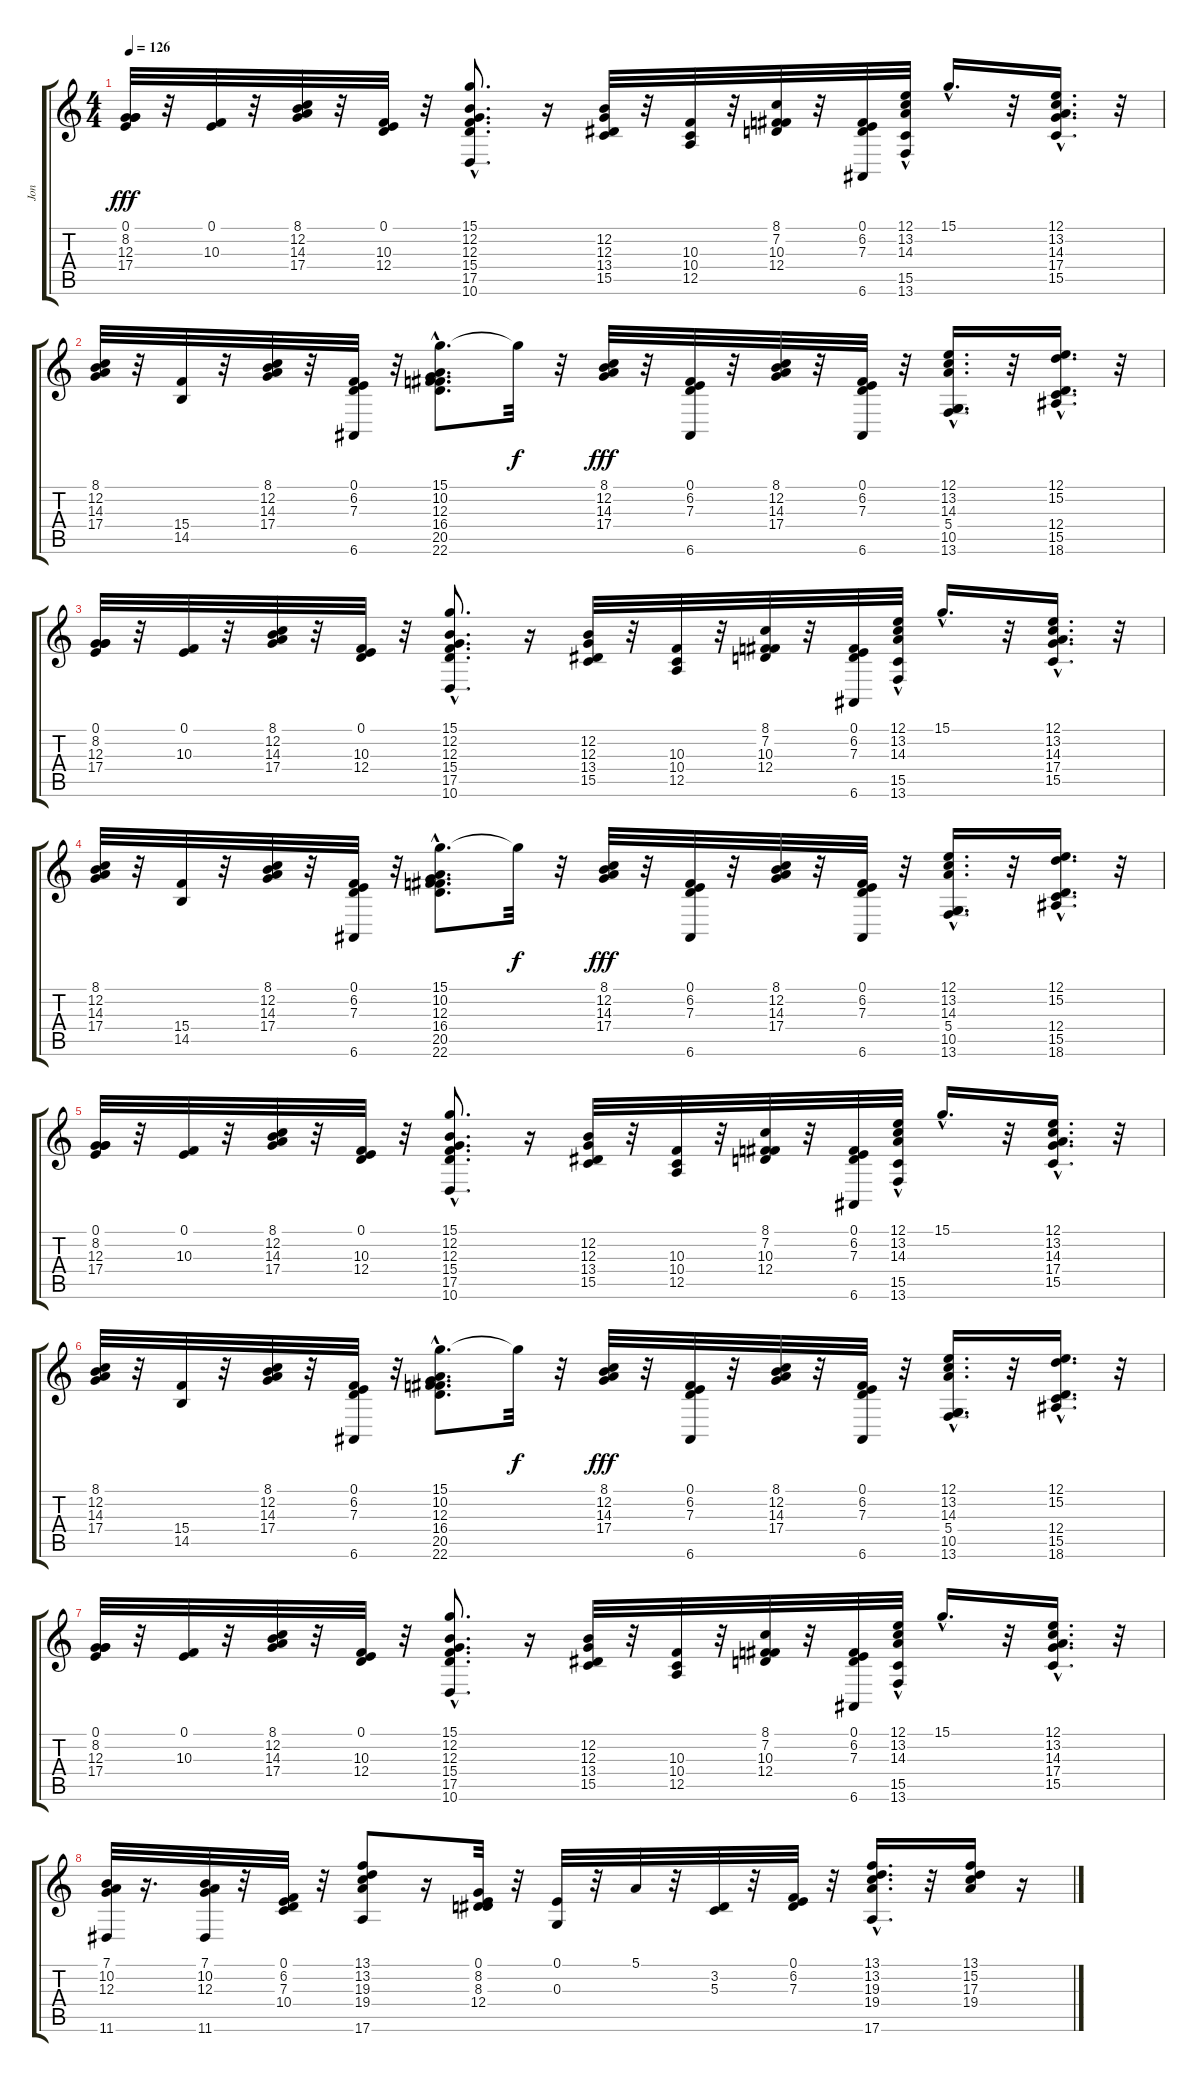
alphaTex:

\track ("Jon" "Jon") {instrument rockorgan}
\staff {score tabs}
\tuning (E4 B3 G3 D3 A2 E2) {hide}
\ts (4 4)
\tempo 126
\clef g2
\ks c
(0.1 8.2 12.3 17.4).32{dy fff} r.32 (0.1 10.3).32 r.32 (8.1 12.2 14.3 17.4).32 r.32 (0.1 10.3 12.4).32 r.32 (15.1{hac} 12.2 12.3 15.4{hac} 17.5{hac} 10.6).8{d} r.16 (12.2 12.3 13.4 15.5).32 r.32 (10.3 10.4 12.5).32 r.32 (8.1 7.2 10.3 12.4).32 r.32 (0.1 6.2 7.3 6.6).32 (12.1{hac} 13.2{hac} 14.3{hac} 15.5 13.6).32 15.1{hac}.16{d} r.32 (12.1 13.2 14.3 17.4 15.5{hac}).16{d} r.32 |
(8.1 12.2 14.3 17.4).32 r.32 (15.4 14.5).32 r.32 (8.1 12.2 14.3 17.4).32 r.32 (0.1 6.2 7.3 6.6).32 r.32 (15.1{hac} 10.2 12.3{hac} 16.4 20.5{hac} 22.6{hac}).8{d} 15.1{t}.32{dy f} r.32 (8.1 12.2 14.3 17.4).32{dy fff} r.32 (0.1 6.2 7.3 6.6).32 r.32 (8.1 12.2 14.3 17.4).32 r.32 (0.1 6.2 7.3 6.6).32 r.32 (12.1{hac} 13.2{hac} 14.3{hac} 5.4 10.5{hac} 13.6{hac}).16{d} r.32 (12.1 15.2{hac} 12.4 15.5 18.6).16{d} r.32 |
(0.1 8.2 12.3 17.4).32 r.32 (0.1 10.3).32 r.32 (8.1 12.2 14.3 17.4).32 r.32 (0.1 10.3 12.4).32 r.32 (15.1{hac} 12.2 12.3 15.4{hac} 17.5{hac} 10.6).8{d} r.16 (12.2 12.3 13.4 15.5).32 r.32 (10.3 10.4 12.5).32 r.32 (8.1 7.2 10.3 12.4).32 r.32 (0.1 6.2 7.3 6.6).32 (12.1{hac} 13.2{hac} 14.3{hac} 15.5 13.6).32 15.1{hac}.16{d} r.32 (12.1 13.2 14.3 17.4 15.5{hac}).16{d} r.32 |
(8.1 12.2 14.3 17.4).32 r.32 (15.4 14.5).32 r.32 (8.1 12.2 14.3 17.4).32 r.32 (0.1 6.2 7.3 6.6).32 r.32 (15.1{hac} 10.2 12.3{hac} 16.4 20.5{hac} 22.6{hac}).8{d} 15.1{t}.32{dy f} r.32 (8.1 12.2 14.3 17.4).32{dy fff} r.32 (0.1 6.2 7.3 6.6).32 r.32 (8.1 12.2 14.3 17.4).32 r.32 (0.1 6.2 7.3 6.6).32 r.32 (12.1{hac} 13.2{hac} 14.3{hac} 5.4 10.5{hac} 13.6{hac}).16{d} r.32 (12.1 15.2{hac} 12.4 15.5 18.6).16{d} r.32 |
(0.1 8.2 12.3 17.4).32 r.32 (0.1 10.3).32 r.32 (8.1 12.2 14.3 17.4).32 r.32 (0.1 10.3 12.4).32 r.32 (15.1{hac} 12.2 12.3 15.4{hac} 17.5{hac} 10.6).8{d} r.16 (12.2 12.3 13.4 15.5).32 r.32 (10.3 10.4 12.5).32 r.32 (8.1 7.2 10.3 12.4).32 r.32 (0.1 6.2 7.3 6.6).32 (12.1{hac} 13.2{hac} 14.3{hac} 15.5 13.6).32 15.1{hac}.16{d} r.32 (12.1 13.2 14.3 17.4 15.5{hac}).16{d} r.32 |
(8.1 12.2 14.3 17.4).32 r.32 (15.4 14.5).32 r.32 (8.1 12.2 14.3 17.4).32 r.32 (0.1 6.2 7.3 6.6).32 r.32 (15.1{hac} 10.2 12.3{hac} 16.4 20.5{hac} 22.6{hac}).8{d} 15.1{t}.32{dy f} r.32 (8.1 12.2 14.3 17.4).32{dy fff} r.32 (0.1 6.2 7.3 6.6).32 r.32 (8.1 12.2 14.3 17.4).32 r.32 (0.1 6.2 7.3 6.6).32 r.32 (12.1{hac} 13.2{hac} 14.3{hac} 5.4 10.5{hac} 13.6{hac}).16{d} r.32 (12.1 15.2{hac} 12.4 15.5 18.6).16{d} r.32 |
(0.1 8.2 12.3 17.4).32 r.32 (0.1 10.3).32 r.32 (8.1 12.2 14.3 17.4).32 r.32 (0.1 10.3 12.4).32 r.32 (15.1{hac} 12.2 12.3 15.4{hac} 17.5{hac} 10.6).8{d} r.16 (12.2 12.3 13.4 15.5).32 r.32 (10.3 10.4 12.5).32 r.32 (8.1 7.2 10.3 12.4).32 r.32 (0.1 6.2 7.3 6.6).32 (12.1{hac} 13.2{hac} 14.3{hac} 15.5 13.6).32 15.1{hac}.16{d} r.32 (12.1 13.2 14.3 17.4 15.5{hac}).16{d} r.32 |
(7.1 10.2 12.3 11.6).32 r.16{d} (7.1 10.2 12.3 11.6).32 r.32 (0.1 6.2 7.3 10.4).32 r.32 (13.1 13.2 19.3 19.4 17.6).8 r.16 (0.1 8.2 8.3 12.4).32 r.32 (0.1 0.3).32 r.32 5.1.32 r.32 (3.2 5.3).32 r.32 (0.1 6.2 7.3).32 r.32 (13.1{hac} 13.2{hac} 19.3{hac} 19.4{hac} 17.6).16{d} r.32 (13.1 15.2 17.3 19.4).16 r.16
